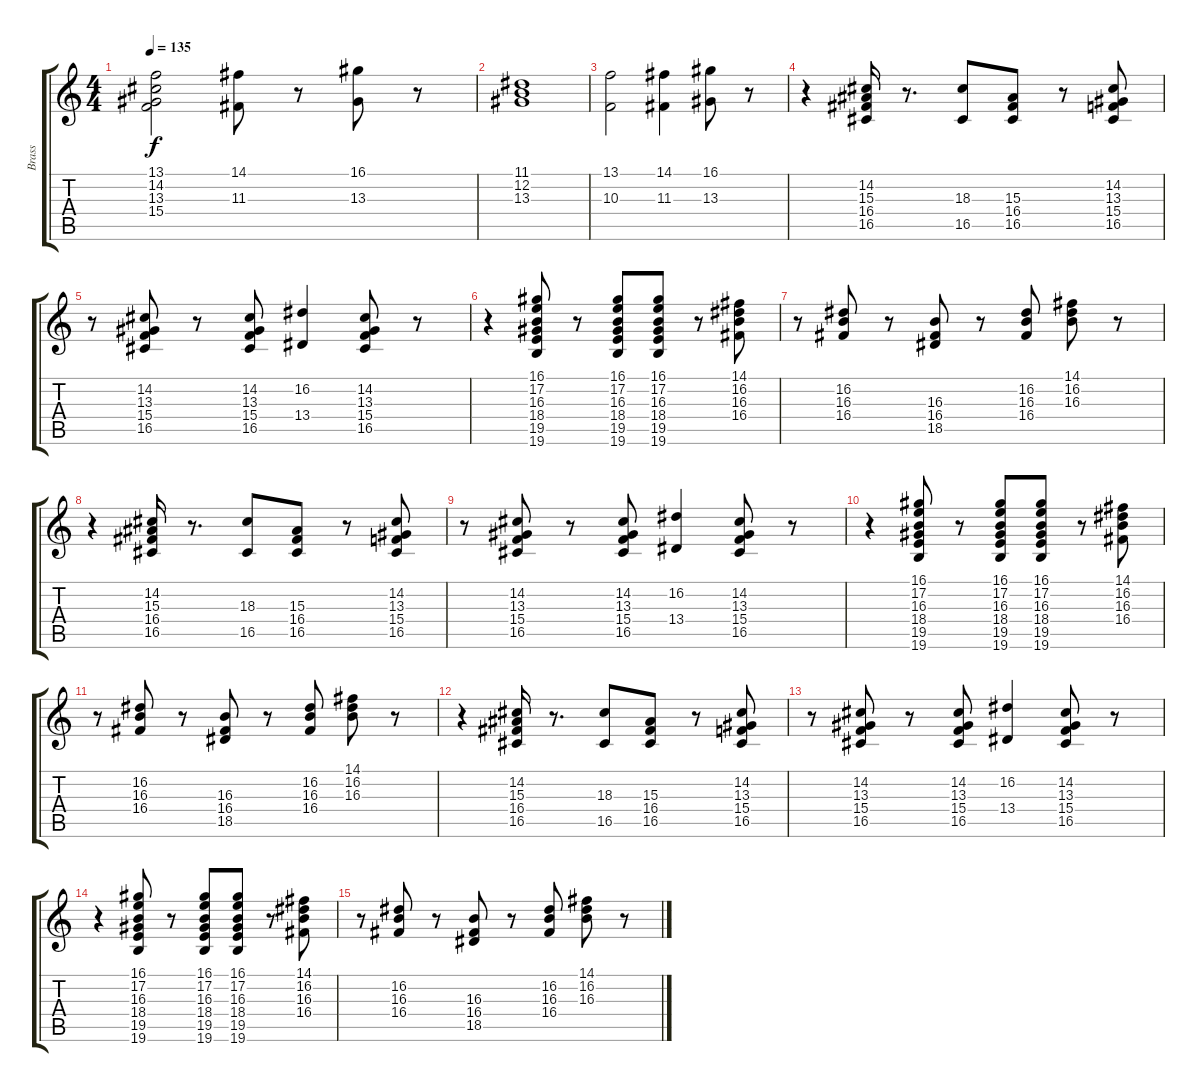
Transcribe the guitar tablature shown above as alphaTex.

\track ("Brass" "Brass") {instrument brasssection}
\staff {score tabs}
\tuning (E4 B3 G3 D3 A2 E2) {hide}
\ts (4 4)
\tempo 135
\clef g2
\ks c
(13.1 14.2 13.3 15.4).2{dy f} (14.1 11.3).8 r.8 (16.1 13.3).8 r.8 |
(11.1 12.2 13.3).1 |
(13.1 10.3).2 (14.1 11.3).4 (16.1 13.3).8 r.8 |
r.4 (14.2 15.3 16.4 16.5).16 r.8{d} (18.3 16.5).8 (15.3 16.4 16.5).8 r.8 (14.2 13.3 15.4 16.5).8 |
r.8 (14.2 13.3 15.4 16.5).8 r.8 (14.2 13.3 15.4 16.5).8 (16.2 13.4).4 (14.2 13.3 15.4 16.5).8 r.8 |
r.4 (16.1 17.2 16.3 18.4 19.5 19.6).8 r.8 (16.1 17.2 16.3 18.4 19.5 19.6).8 (16.1 17.2 16.3 18.4 19.5 19.6).8 r.8 (14.1 16.2 16.3 16.4).8 |
r.8 (16.2 16.3 16.4).8 r.8 (16.3 16.4 18.5).8 r.8 (16.2 16.3 16.4).8 (14.1 16.2 16.3).8 r.8 |
r.4 (14.2 15.3 16.4 16.5).16 r.8{d} (18.3 16.5).8 (15.3 16.4 16.5).8 r.8 (14.2 13.3 15.4 16.5).8 |
r.8 (14.2 13.3 15.4 16.5).8 r.8 (14.2 13.3 15.4 16.5).8 (16.2 13.4).4 (14.2 13.3 15.4 16.5).8 r.8 |
r.4 (16.1 17.2 16.3 18.4 19.5 19.6).8 r.8 (16.1 17.2 16.3 18.4 19.5 19.6).8 (16.1 17.2 16.3 18.4 19.5 19.6).8 r.8 (14.1 16.2 16.3 16.4).8 |
r.8 (16.2 16.3 16.4).8 r.8 (16.3 16.4 18.5).8 r.8 (16.2 16.3 16.4).8 (14.1 16.2 16.3).8 r.8 |
r.4 (14.2 15.3 16.4 16.5).16 r.8{d} (18.3 16.5).8 (15.3 16.4 16.5).8 r.8 (14.2 13.3 15.4 16.5).8 |
r.8 (14.2 13.3 15.4 16.5).8 r.8 (14.2 13.3 15.4 16.5).8 (16.2 13.4).4 (14.2 13.3 15.4 16.5).8 r.8 |
r.4 (16.1 17.2 16.3 18.4 19.5 19.6).8 r.8 (16.1 17.2 16.3 18.4 19.5 19.6).8 (16.1 17.2 16.3 18.4 19.5 19.6).8 r.8 (14.1 16.2 16.3 16.4).8 |
r.8 (16.2 16.3 16.4).8 r.8 (16.3 16.4 18.5).8 r.8 (16.2 16.3 16.4).8 (14.1 16.2 16.3).8 r.8
